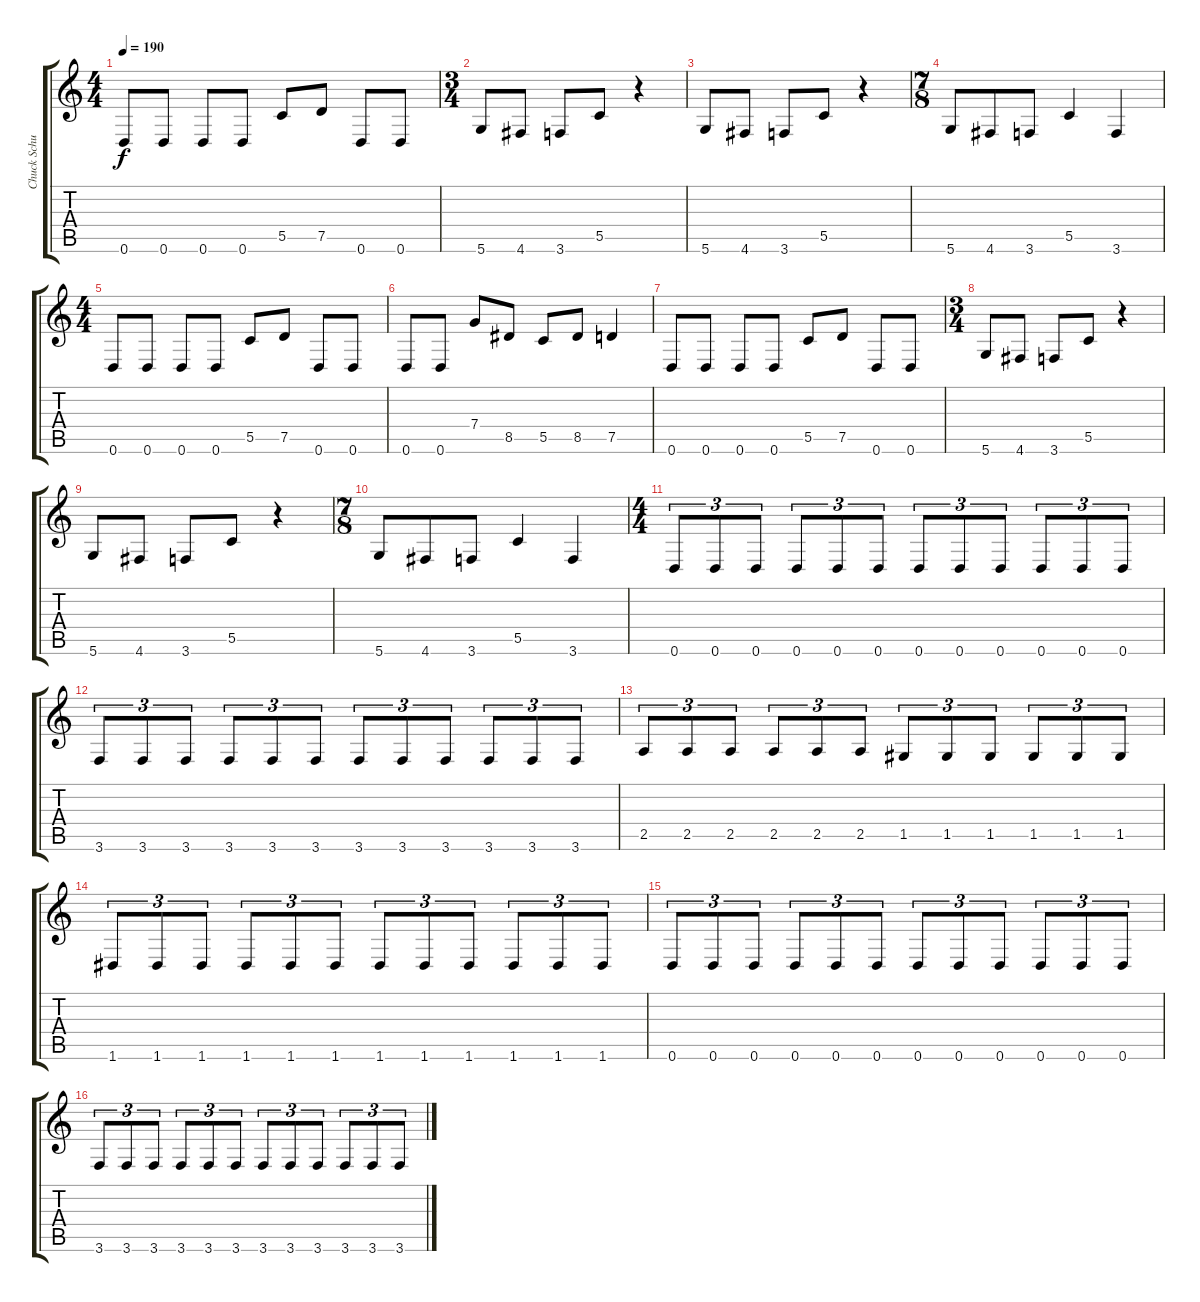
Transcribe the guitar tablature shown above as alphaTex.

\track ("Chuck Schuldiner" "Chuck Schu") {instrument overdrivenguitar}
\staff {score tabs}
\tuning (D4 A3 F3 C3 G2 D2) {hide}
\ts (4 4)
\tempo 190
\clef g2
\ks c
0.6.8{dy f} 0.6.8 0.6.8 0.6.8 5.5.8 7.5.8 0.6.8 0.6.8 |
\ts (3 4)
5.6.8 4.6.8 3.6.8 5.5.8 r.4 |
5.6.8 4.6.8 3.6.8 5.5.8 r.4 |
\ts (7 8)
5.6.8 4.6.8 3.6.8 5.5.4 3.6.4 |
\ts (4 4)
0.6.8 0.6.8 0.6.8 0.6.8 5.5.8 7.5.8 0.6.8 0.6.8 |
0.6.8 0.6.8 7.4.8 8.5.8 5.5.8 8.5.8 7.5.4 |
0.6.8 0.6.8 0.6.8 0.6.8 5.5.8 7.5.8 0.6.8 0.6.8 |
\ts (3 4)
5.6.8 4.6.8 3.6.8 5.5.8 r.4 |
5.6.8 4.6.8 3.6.8 5.5.8 r.4 |
\ts (7 8)
5.6.8 4.6.8 3.6.8 5.5.4 3.6.4 |
\ts (4 4)
0.6.8{tu (3 2) balance 8} 0.6.8{tu (3 2)} 0.6.8{tu (3 2)} 0.6.8{tu (3 2)} 0.6.8{tu (3 2)} 0.6.8{tu (3 2)} 0.6.8{tu (3 2)} 0.6.8{tu (3 2)} 0.6.8{tu (3 2)} 0.6.8{tu (3 2)} 0.6.8{tu (3 2)} 0.6.8{tu (3 2)} |
3.6.8{tu (3 2)} 3.6.8{tu (3 2)} 3.6.8{tu (3 2)} 3.6.8{tu (3 2)} 3.6.8{tu (3 2)} 3.6.8{tu (3 2)} 3.6.8{tu (3 2)} 3.6.8{tu (3 2)} 3.6.8{tu (3 2)} 3.6.8{tu (3 2)} 3.6.8{tu (3 2)} 3.6.8{tu (3 2)} |
2.5.8{tu (3 2)} 2.5.8{tu (3 2)} 2.5.8{tu (3 2)} 2.5.8{tu (3 2)} 2.5.8{tu (3 2)} 2.5.8{tu (3 2)} 1.5.8{tu (3 2)} 1.5.8{tu (3 2)} 1.5.8{tu (3 2)} 1.5.8{tu (3 2)} 1.5.8{tu (3 2)} 1.5.8{tu (3 2)} |
1.6.8{tu (3 2)} 1.6.8{tu (3 2)} 1.6.8{tu (3 2)} 1.6.8{tu (3 2)} 1.6.8{tu (3 2)} 1.6.8{tu (3 2)} 1.6.8{tu (3 2)} 1.6.8{tu (3 2)} 1.6.8{tu (3 2)} 1.6.8{tu (3 2)} 1.6.8{tu (3 2)} 1.6.8{tu (3 2)} |
0.6.8{tu (3 2)} 0.6.8{tu (3 2)} 0.6.8{tu (3 2)} 0.6.8{tu (3 2)} 0.6.8{tu (3 2)} 0.6.8{tu (3 2)} 0.6.8{tu (3 2)} 0.6.8{tu (3 2)} 0.6.8{tu (3 2)} 0.6.8{tu (3 2)} 0.6.8{tu (3 2)} 0.6.8{tu (3 2)} |
3.6.8{tu (3 2)} 3.6.8{tu (3 2)} 3.6.8{tu (3 2)} 3.6.8{tu (3 2)} 3.6.8{tu (3 2)} 3.6.8{tu (3 2)} 3.6.8{tu (3 2)} 3.6.8{tu (3 2)} 3.6.8{tu (3 2)} 3.6.8{tu (3 2)} 3.6.8{tu (3 2)} 3.6.8{tu (3 2)}
